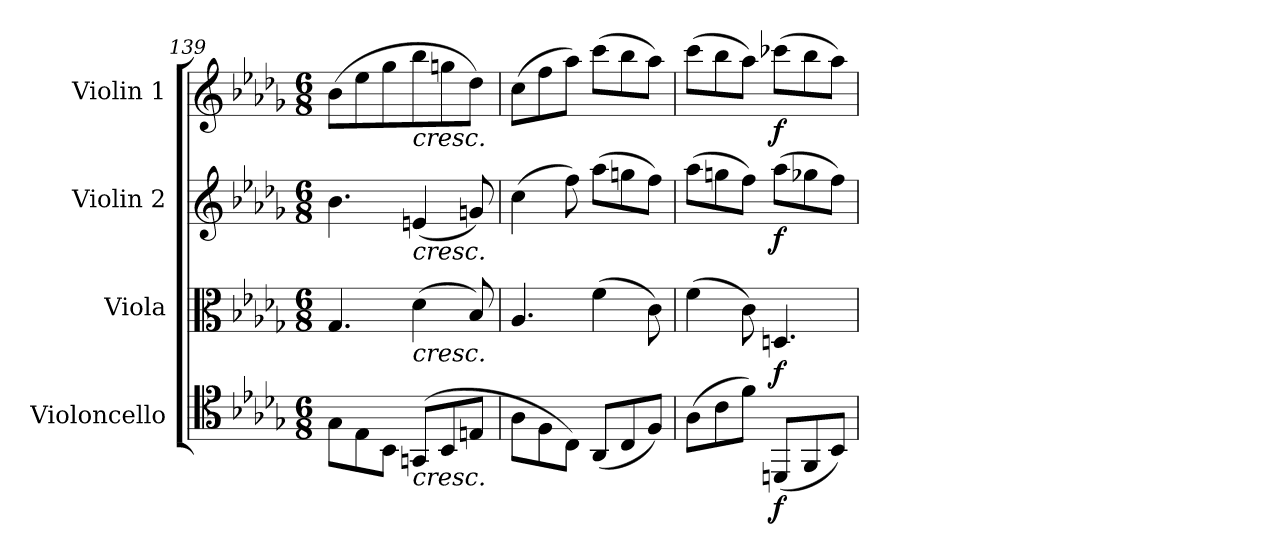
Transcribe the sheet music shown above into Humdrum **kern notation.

**kern	**dynam	**kern	**dynam	**kern	**dynam	**kern	**dynam
*part4	*part4	*part3	*part3	*part2	*part2	*part1	*part1
*staff4	*staff4	*staff3	*staff3	*staff2	*staff2	*staff1	*staff1
*I"Violoncello	*	*I"Viola	*	*I"Violin 2	*	*I"Violin 1	*
*I'Vc	*	*I'Vla	*	*I'Vln	*	*I'Vln	*
*clefC4	*	*clefC3	*	*clefG2	*	*clefG2	*
*k[b-e-a-d-g-]	*	*k[b-e-a-d-g-]	*	*k[b-e-a-d-g-]	*	*k[b-e-a-d-g-]	*
*M6/8	*	*M6/8	*	*M6/8	*	*M6/8	*
=139	=139	=139	=139	=139	=139	=139	=139
8G-\L	.	4.G-/	.	4.b-\	.	(8b-\L	.
8E-\	.	.	.	.	.	8ee-\	.
8BB-\J	.	.	.	.	.	8gg-\	.
!	!	!	!	!	!	!LO:TX:b:i:t=cresc.	!
!	!	!	!	!LO:TX:b:i:t=cresc.	!	!	!
!	!	!LO:TX:b:i:t=cresc.	!	!	!	!	!
!LO:TX:b:i:t=cresc.	!	!	!	!	!	!	!
(>8GGn/L	.	(4d-\	.	(4en/	.	8bb-\	.
8BB-/	.	.	.	.	.	8ggn\	.
8En/J	.	8B-/)	.	8gn/)	.	8dd-\J)	.
=140	=140	=140	=140	=140	=140	=140	=140
8A-\L	.	4.A-/	.	(4cc\	.	(8cc\L	.
8F\	.	.	.	.	.	8ff\	.
8C\J)	.	.	.	8ff\)	.	8aa-\J)	.
(8AA-/L	.	(4f\	.	(8aa-\L	.	(8ccc\L	.
8C/	.	.	.	8ggn\	.	8bb-\	.
8F/J)	.	8c\)	.	8ff\J)	.	8aa-\J)	.
=141	=141	=141	=141	=141	=141	=141	=141
(8A-\L	.	(4f\	.	(8aa-\L	.	(8ccc\L	.
8c\	.	.	.	8ggn\	.	8bb-\	.
8f\J)	.	8c\)	.	8ff\J)	.	8aa-\J)	.
!	!LO:DY:b	!	!LO:DY:b	!	!LO:DY:b	!	!LO:DY:b
(8DDn/L	f	4.Dn/	f	(8aa-\L	f	(8ccc-X\L	f
8FF/	.	.	.	8gg-X\	.	8bb-\	.
8BB-/J)	.	.	.	8ff\J)	.	8aa-\J)	.
=	=	=	=	=	=	=	=
*-	*-	*-	*-	*-	*-	*-	*-
